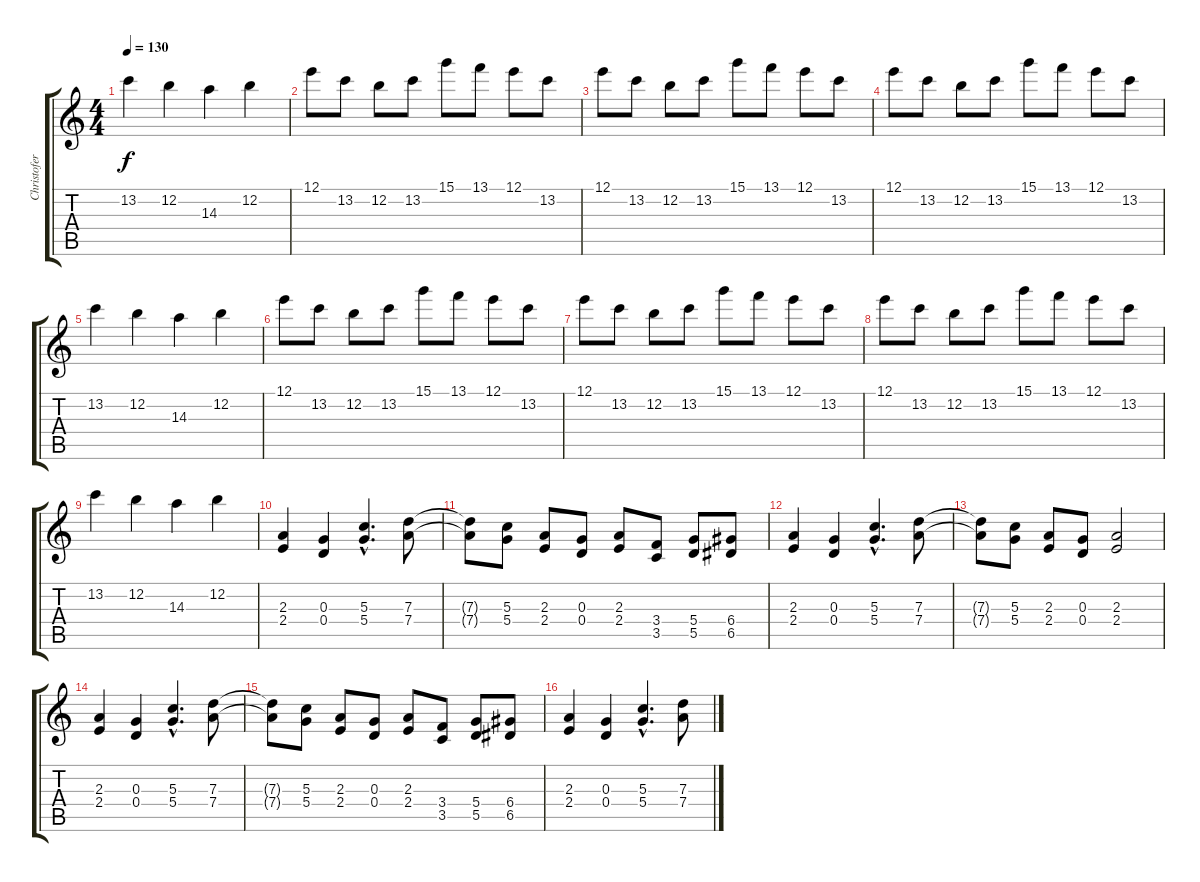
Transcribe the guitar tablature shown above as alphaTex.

\track ("Christofer Johnsson" "Christofer") {instrument distortionguitar}
\staff {score tabs}
\tuning (E4 B3 G3 D3 A2 E2) {hide}
\ts (4 4)
\tempo 130
\clef g2
\ks c
13.2.4{dy f} 12.2.4 14.3.4 12.2.4 |
12.1.8{instrument distortionguitar} 13.2.8 12.2.8 13.2.8 15.1.8 13.1.8 12.1.8 13.2.8 |
12.1.8 13.2.8 12.2.8 13.2.8 15.1.8 13.1.8 12.1.8 13.2.8 |
12.1.8 13.2.8 12.2.8 13.2.8 15.1.8 13.1.8 12.1.8 13.2.8 |
13.2.4 12.2.4 14.3.4 12.2.4 |
12.1.8 13.2.8 12.2.8 13.2.8 15.1.8 13.1.8 12.1.8 13.2.8 |
12.1.8 13.2.8 12.2.8 13.2.8 15.1.8 13.1.8 12.1.8 13.2.8 |
12.1.8 13.2.8 12.2.8 13.2.8 15.1.8 13.1.8 12.1.8 13.2.8 |
13.2.4 12.2.4 14.3.4 12.2.4 |
(2.3 2.4).4 (0.3 0.4).4 (5.3{hac} 5.4{hac}).4{d} (7.3 7.4).8 |
(7.3{t} 7.4{t}).8 (5.3 5.4).8 (2.3 2.4).8 (0.3 0.4).8 (2.3 2.4).8 (3.4 3.5).8 (5.4 5.5).8 (6.4 6.5).8 |
(2.3 2.4).4 (0.3 0.4).4 (5.3{hac} 5.4{hac}).4{d} (7.3 7.4).8 |
(7.3{t} 7.4{t}).8 (5.3 5.4).8 (2.3 2.4).8 (0.3 0.4).8 (2.3 2.4).2 |
(2.3 2.4).4 (0.3 0.4).4 (5.3{hac} 5.4{hac}).4{d} (7.3 7.4).8 |
(7.3{t} 7.4{t}).8 (5.3 5.4).8 (2.3 2.4).8 (0.3 0.4).8 (2.3 2.4).8 (3.4 3.5).8 (5.4 5.5).8 (6.4 6.5).8 |
(2.3 2.4).4 (0.3 0.4).4 (5.3{hac} 5.4{hac}).4{d} (7.3 7.4).8
